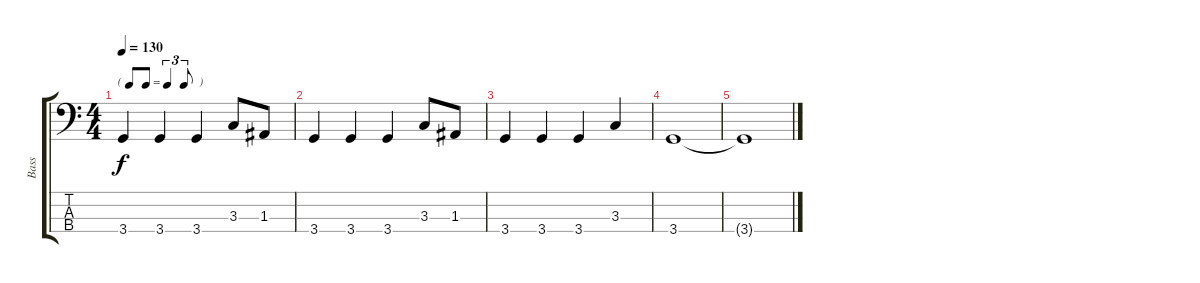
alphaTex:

\track ("Bass" "Bass") {instrument electricbassfinger}
\staff {score tabs}
\tuning (G2 D2 A1 E1) {hide}
\ts (4 4)
\tf triplet8th
\tempo 130
\clef f4
\ks c
3.4.4{dy f} 3.4.4 3.4.4 3.3.8 1.3.8 |
3.4.4 3.4.4 3.4.4 3.3.8 1.3.8 |
3.4.4 3.4.4 3.4.4 3.3.4 |
3.4.1 |
3.4{t}.1
